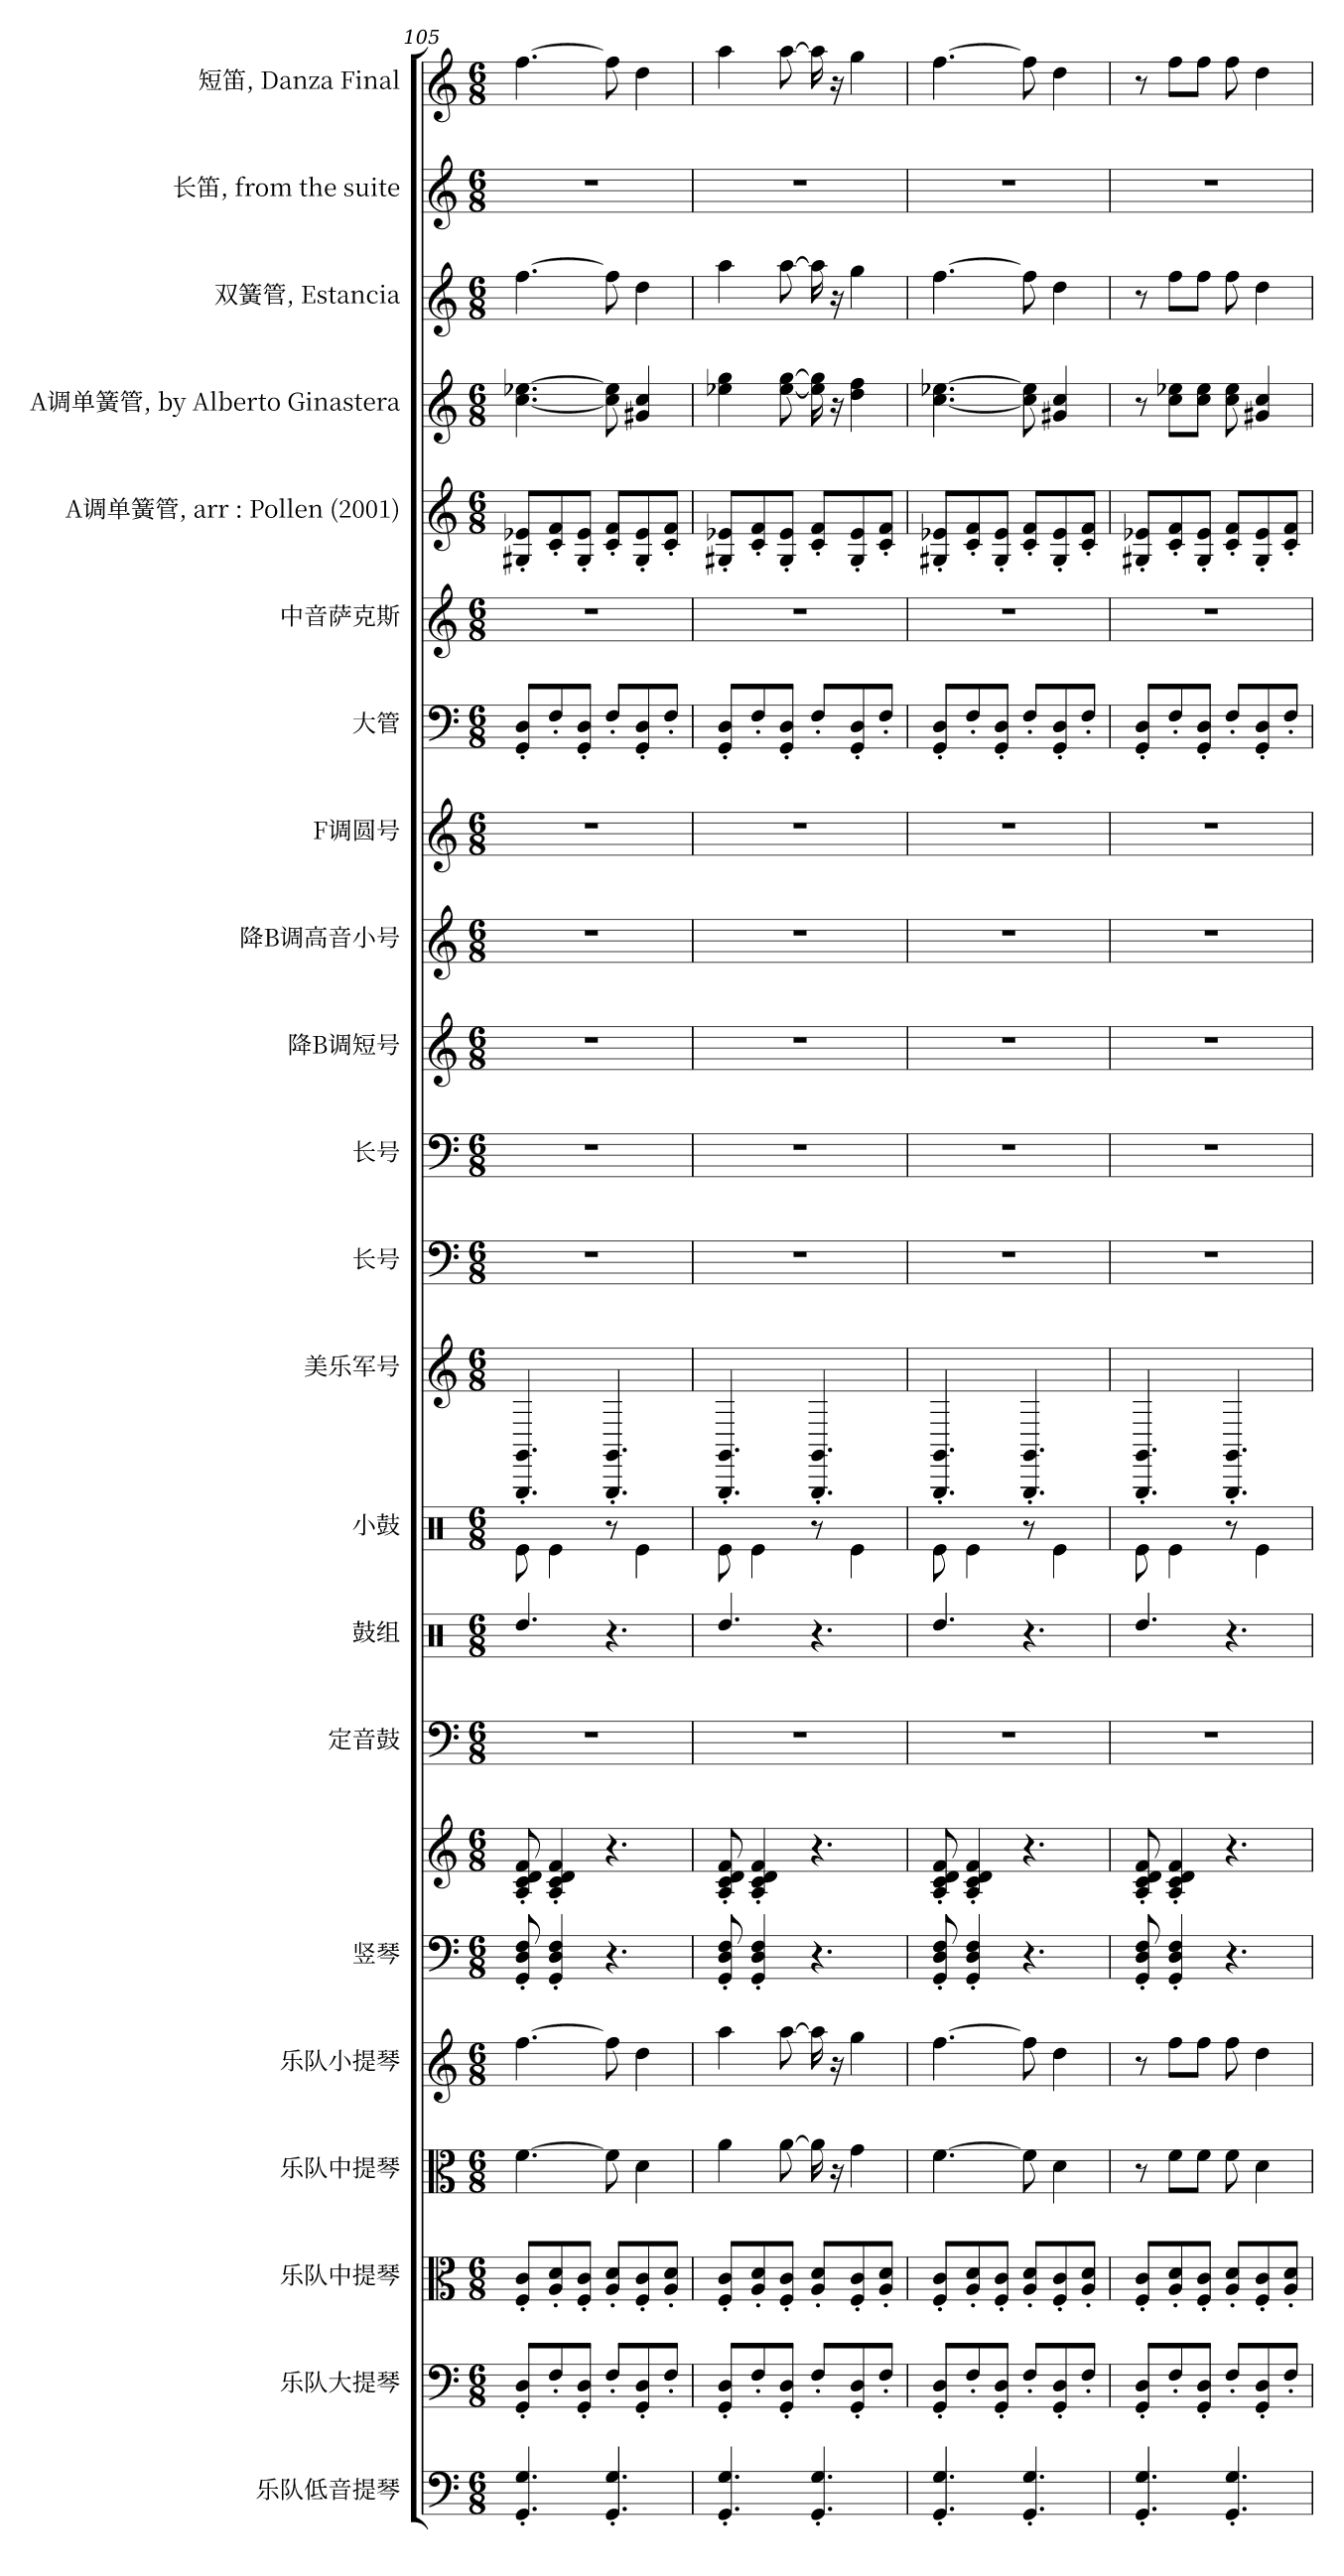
**kern	**kern	**kern	**kern	**kern	**kern	**kern	**kern	**kern	**kern	**kern	**kern	**kern	**kern	**kern	**kern	**kern	**kern	**kern	**kern	**kern	**kern	**kern
*part22	*part21	*part20	*part19	*part18	*part17	*part17	*part16	*part15	*part14	*part13	*part12	*part11	*part10	*part9	*part8	*part7	*part6	*part5	*part4	*part3	*part2	*part1
*staff23	*staff22	*staff21	*staff20	*staff19	*staff18	*staff17	*staff16	*staff15	*staff14	*staff13	*staff12	*staff11	*staff10	*staff9	*staff8	*staff7	*staff6	*staff5	*staff4	*staff3	*staff2	*staff1
*I"乐队低音提琴	*I"乐队大提琴	*I"乐队中提琴	*I"乐队中提琴	*I"乐队小提琴	*I"竖琴	*	*I"定音鼓	*I"鼓组	*I"小鼓	*I"美乐军号	*I"长号	*I"长号	*I"降B调短号	*I"降B调高音小号	*I"F调圆号	*I"大管	*I"中音萨克斯	*I"A调单簧管, arr : Pollen (2001)	*I"A调单簧管, by Alberto Ginastera	*I"双簧管, Estancia	*I"长笛, from the suite	*I"短笛, Danza Final
*clefF4	*clefF4	*clefC3	*clefC3	*clefG2	*clefF4	*clefG2	*clefF4	*clefX	*clefX	*clefG2	*clefF4	*clefF4	*clefG2	*clefG2	*clefG2	*clefF4	*clefG2	*clefG2	*clefG2	*clefG2	*clefG2	*clefG2
*ITrd7c12	*	*	*	*	*	*	*	*	*	*	*	*	*ITrd1c2	*ITrd-6c-10	*ITrd4c7	*	*ITrd5c9	*ITrd2c3	*ITrd2c3	*	*	*ITrd-7c-12
*k[]	*k[]	*k[]	*k[]	*k[]	*k[]	*k[]	*k[]	*k[]	*k[]	*k[]	*k[]	*k[]	*k[b-e-]	*k[b-e-]	*k[b-]	*k[]	*k[b-e-a-]	*k[f#c#g#]	*k[f#c#g#]	*k[]	*k[]	*k[]
*M6/8	*M6/8	*M6/8	*M6/8	*M6/8	*M6/8	*M6/8	*M6/8	*M6/8	*M6/8	*M6/8	*M6/8	*M6/8	*M6/8	*M6/8	*M6/8	*M6/8	*M6/8	*M6/8	*M6/8	*M6/8	*M6/8	*M6/8
=105	=105	=105	=105	=105	=105	=105	=105	=105	=105	=105	=105	=105	=105	=105	=105	=105	=105	=105	=105	=105	=105	=105
4.GGG/' 4.GG/'	8GG/' 8D/'L	8F/' 8c/'L	[4.f\	[4.ff\	8GG/' 8D/' 8F/'	8A/' 8c/' 8d/' 8f/'	2.r	4.Rdd/	8Re\	4.GGG/' 4.GG/'	2.r	2.r	2.r	2.r	2.r	8GG/' 8D/'L	2.r	8E#X/' 8cn/'L	[4.a\ [4.ccn\	[4.ff\	2.r	[4.fff\
.	8F'/	8A/' 8d/'	.	.	4GG/' 4D/' 4F/'	4A/' 4c/' 4d/' 4f/'	.	.	4Re\	.	.	.	.	.	.	8F'/	.	8A/' 8d/'	.	.	.	.
.	8GG/' 8D/'J	8F/' 8c/'J	.	.	.	.	.	.	.	.	.	.	.	.	.	8GG/' 8D/'J	.	8E#/' 8c/'J	.	.	.	.
4.GGG/' 4.GG/'	8F'/L	8A/' 8d/'L	8f\]	8ff\]	4.r	4.r	.	4.r	8r	4.GGG/' 4.GG/'	.	.	.	.	.	8F'/L	.	8A/' 8d/'L	8a\] 8cc\]	8ff\]	.	8fff\]
.	8GG/' 8D/'	8F/' 8c/'	4d\	4dd\	.	.	.	.	4Re\	.	.	.	.	.	.	8GG/' 8D/'	.	8E#/' 8c/'	4e#X/ 4a/	4dd\	.	4ddd\
.	8F'/J	8A/' 8d/'J	.	.	.	.	.	.	.	.	.	.	.	.	.	8F'/J	.	8A/' 8d/'J	.	.	.	.
=106	=106	=106	=106	=106	=106	=106	=106	=106	=106	=106	=106	=106	=106	=106	=106	=106	=106	=106	=106	=106	=106	=106
4.GGG/' 4.GG/'	8GG/' 8D/'L	8F/' 8c/'L	4a\	4aa\	8GG/' 8D/' 8F/'	8A/' 8c/' 8d/' 8f/'	2.r	4.Rdd/	8Re\	4.GGG/' 4.GG/'	2.r	2.r	2.r	2.r	2.r	8GG/' 8D/'L	2.r	8E#X/' 8cn/'L	4ccn\ 4ee\	4aa\	2.r	4aaa\
.	8F'/	8A/' 8d/'	.	.	4GG/' 4D/' 4F/'	4A/' 4c/' 4d/' 4f/'	.	.	4Re\	.	.	.	.	.	.	8F'/	.	8A/' 8d/'	.	.	.	.
.	8GG/' 8D/'J	8F/' 8c/'J	[8a\	[8aa\	.	.	.	.	.	.	.	.	.	.	.	8GG/' 8D/'J	.	8E#/' 8c/'J	[8cc\ [8ee\	[8aa\	.	[8aaa\
4.GGG/' 4.GG/'	8F'/L	8A/' 8d/'L	16a\]	16aa\]	4.r	4.r	.	4.r	8r	4.GGG/' 4.GG/'	.	.	.	.	.	8F'/L	.	8A/' 8d/'L	16cc\] 16ee\]	16aa\]	.	16aaa\]
.	.	.	16r	16r	.	.	.	.	.	.	.	.	.	.	.	.	.	.	16r	16r	.	16r
.	8GG/' 8D/'	8F/' 8c/'	4g\	4gg\	.	.	.	.	4Re\	.	.	.	.	.	.	8GG/' 8D/'	.	8E#/' 8c/'	4b\ 4dd\	4gg\	.	4ggg\
.	8F'/J	8A/' 8d/'J	.	.	.	.	.	.	.	.	.	.	.	.	.	8F'/J	.	8A/' 8d/'J	.	.	.	.
!!LO:PB:g=z
=107	=107	=107	=107	=107	=107	=107	=107	=107	=107	=107	=107	=107	=107	=107	=107	=107	=107	=107	=107	=107	=107	=107
4.GGG/' 4.GG/'	8GG/' 8D/'L	8F/' 8c/'L	[4.f\	[4.ff\	8GG/' 8D/' 8F/'	8A/' 8c/' 8d/' 8f/'	2.r	4.Rdd/	8Re\	4.GGG/' 4.GG/'	2.r	2.r	2.r	2.r	2.r	8GG/' 8D/'L	2.r	8E#X/' 8cn/'L	[4.a\ [4.ccn\	[4.ff\	2.r	[4.fff\
.	8F'/	8A/' 8d/'	.	.	4GG/' 4D/' 4F/'	4A/' 4c/' 4d/' 4f/'	.	.	4Re\	.	.	.	.	.	.	8F'/	.	8A/' 8d/'	.	.	.	.
.	8GG/' 8D/'J	8F/' 8c/'J	.	.	.	.	.	.	.	.	.	.	.	.	.	8GG/' 8D/'J	.	8E#/' 8c/'J	.	.	.	.
4.GGG/' 4.GG/'	8F'/L	8A/' 8d/'L	8f\]	8ff\]	4.r	4.r	.	4.r	8r	4.GGG/' 4.GG/'	.	.	.	.	.	8F'/L	.	8A/' 8d/'L	8a\] 8cc\]	8ff\]	.	8fff\]
.	8GG/' 8D/'	8F/' 8c/'	4d\	4dd\	.	.	.	.	4Re\	.	.	.	.	.	.	8GG/' 8D/'	.	8E#/' 8c/'	4e#X/ 4a/	4dd\	.	4ddd\
.	8F'/J	8A/' 8d/'J	.	.	.	.	.	.	.	.	.	.	.	.	.	8F'/J	.	8A/' 8d/'J	.	.	.	.
=108	=108	=108	=108	=108	=108	=108	=108	=108	=108	=108	=108	=108	=108	=108	=108	=108	=108	=108	=108	=108	=108	=108
4.GGG/' 4.GG/'	8GG/' 8D/'L	8F/' 8c/'L	8r	8r	8GG/' 8D/' 8F/'	8A/' 8c/' 8d/' 8f/'	2.r	4.Rdd/	8Re\	4.GGG/' 4.GG/'	2.r	2.r	2.r	2.r	2.r	8GG/' 8D/'L	2.r	8E#X/' 8cn/'L	8r	8r	2.r	8r
.	8F'/	8A/' 8d/'	8f\L	8ff\L	4GG/' 4D/' 4F/'	4A/' 4c/' 4d/' 4f/'	.	.	4Re\	.	.	.	.	.	.	8F'/	.	8A/' 8d/'	8a\ 8ccn\L	8ff\L	.	8fff\L
.	8GG/' 8D/'J	8F/' 8c/'J	8f\J	8ff\J	.	.	.	.	.	.	.	.	.	.	.	8GG/' 8D/'J	.	8E#/' 8c/'J	8a\ 8cc\J	8ff\J	.	8fff\J
4.GGG/' 4.GG/'	8F'/L	8A/' 8d/'L	8f\	8ff\	4.r	4.r	.	4.r	8r	4.GGG/' 4.GG/'	.	.	.	.	.	8F'/L	.	8A/' 8d/'L	8a\ 8cc\	8ff\	.	8fff\
.	8GG/' 8D/'	8F/' 8c/'	4d\	4dd\	.	.	.	.	4Re\	.	.	.	.	.	.	8GG/' 8D/'	.	8E#/' 8c/'	4e#X/ 4a/	4dd\	.	4ddd\
.	8F'/J	8A/' 8d/'J	.	.	.	.	.	.	.	.	.	.	.	.	.	8F'/J	.	8A/' 8d/'J	.	.	.	.
=	=	=	=	=	=	=	=	=	=	=	=	=	=	=	=	=	=	=	=	=	=	=
*-	*-	*-	*-	*-	*-	*-	*-	*-	*-	*-	*-	*-	*-	*-	*-	*-	*-	*-	*-	*-	*-	*-
